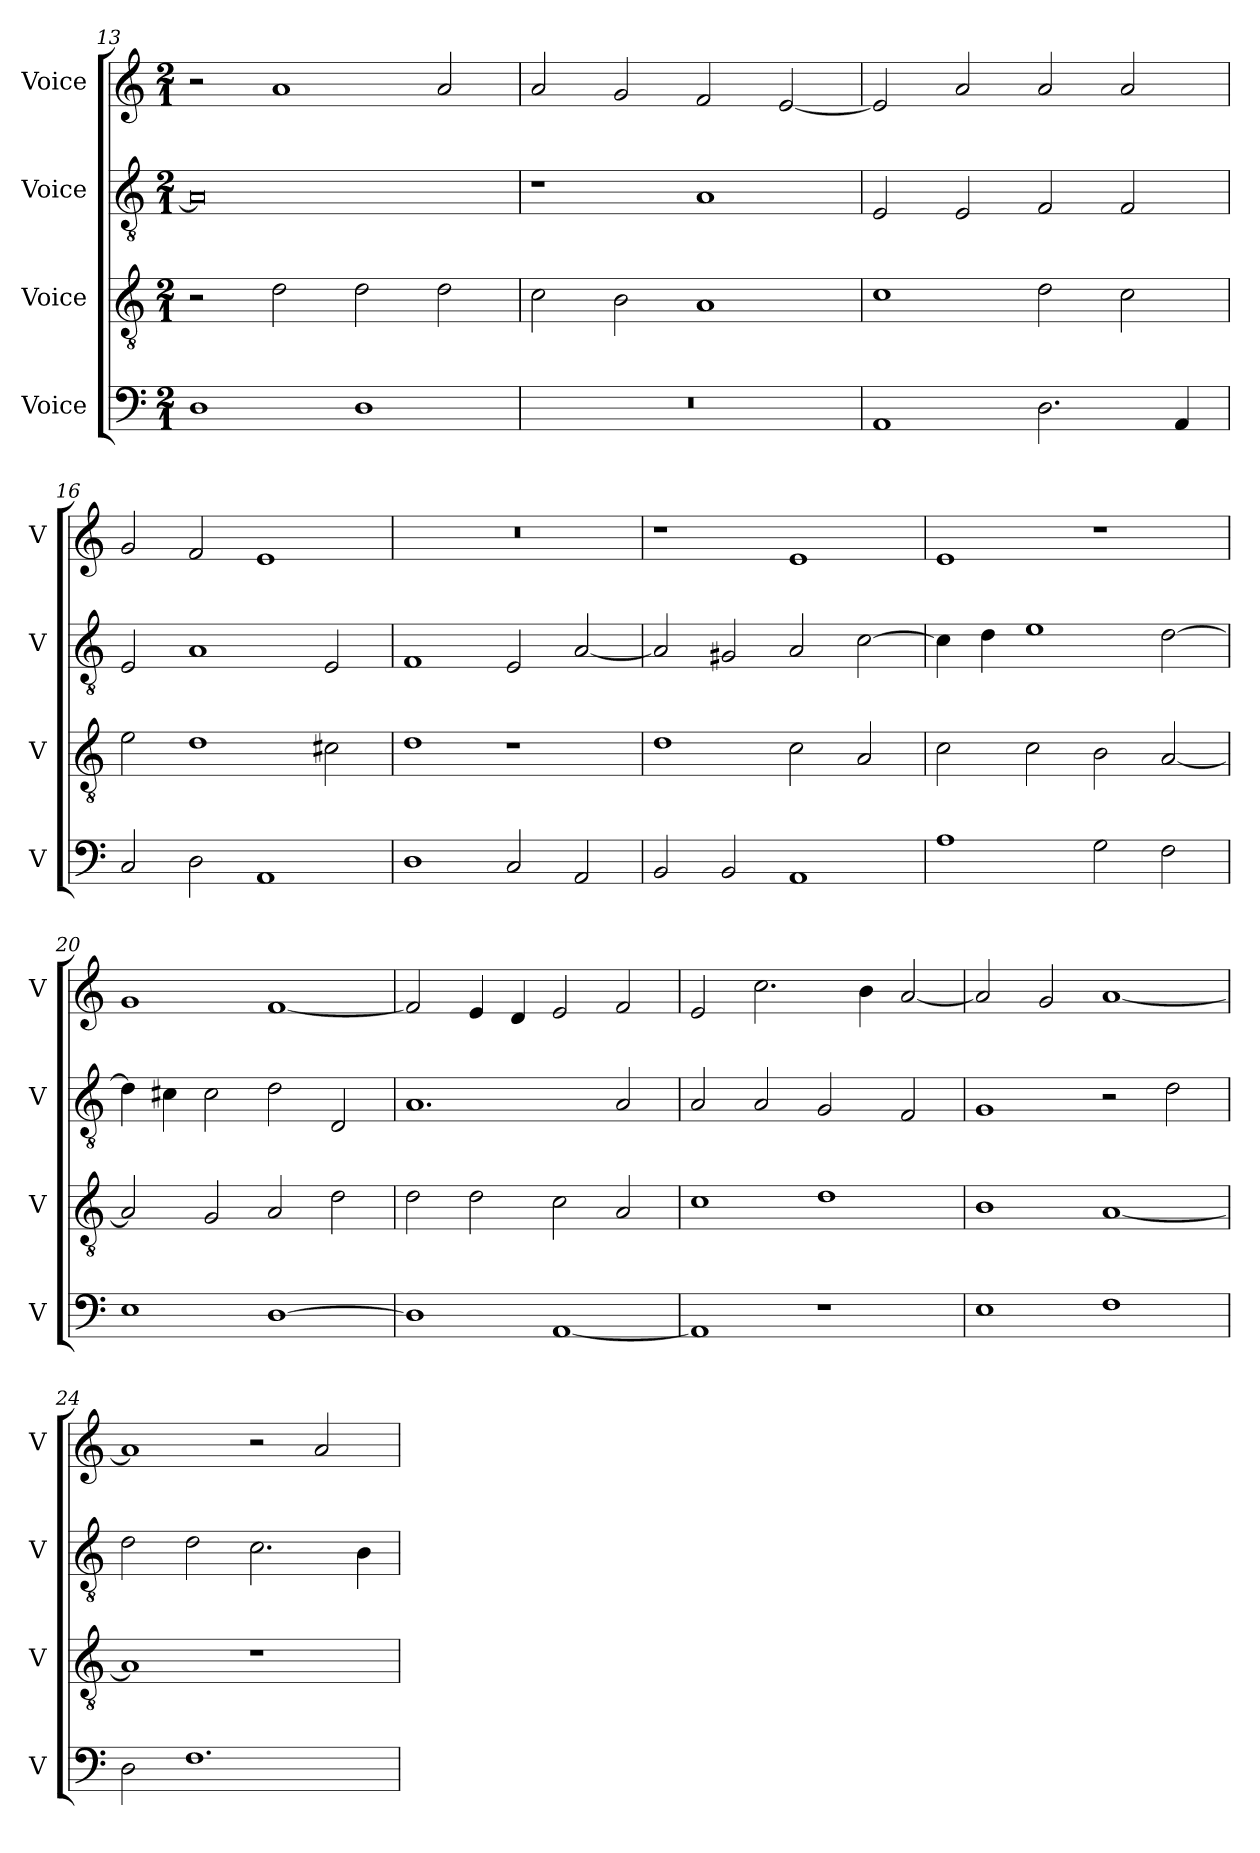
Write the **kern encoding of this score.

**kern	**kern	**kern	**kern
*part4	*part3	*part2	*part1
*staff4	*staff3	*staff2	*staff1
*I"Voice	*I"Voice	*I"Voice	*I"Voice
*I'V	*I'V	*I'V	*I'V
!!LO:PB:g=z
*clefF4	*clefGv2	*clefGv2	*clefG2
*k[]	*k[]	*k[]	*k[]
*M2/1	*M2/1	*M2/1	*M2/1
=13	=13	=13	=13
1D	2r	0A]	2r
.	2d\	.	1a
1D	2d\	.	.
.	2d\	.	2a/
=14	=14	=14	=14
0r	2c\	1r	2a/
.	2B\	.	2g/
.	1A	1A	2f/
.	.	.	[2e/
=15	=15	=15	=15
1AA	1c	2E/	2e/]
.	.	2E/	2a/
2.D\	2d\	2F/	2a/
.	2c\	2F/	2a/
4AA/	.	.	.
=16	=16	=16	=16
2C/	2e\	2E/	2g/
2D\	1d	1A	2f/
1AA	.	.	1e
.	2c#X\	2E/	.
!!LO:LB:g=z
=17	=17	=17	=17
1D	1d	1F	0r
2C/	1r	2E/	.
2AA/	.	[2A/	.
=18	=18	=18	=18
2BB/	1d	2A/]	1r
2BB/	.	2G#X/	.
1AA	2c\	2A/	1e
.	2A/	[2c\	.
=19	=19	=19	=19
1A	2c\	4c\]	1e
.	.	4d\	.
.	2c\	1e	.
2G\	2B\	.	1r
2F\	[2A/	[2d\	.
=20	=20	=20	=20
1E	2A/]	4d\]	1g
.	.	4c#X\	.
.	2G/	2c#\	.
[1D	2A/	2d\	[1f
.	2d\	2D/	.
!!LO:LB:g=z
=21	=21	=21	=21
1D]	2d\	1.A	2f/]
.	2d\	.	4e/
.	.	.	4d/
[1AA	2c\	.	2e/
.	2A/	2A/	2f/
=22	=22	=22	=22
1AA]	1c	2A/	2e/
.	.	2A/	2.cc\
1r	1d	2G/	.
.	.	.	4b\
.	.	2F/	[2a/
=23	=23	=23	=23
1E	1B	1G	2a/]
.	.	.	2g/
1F	[1A	2r	[1a
.	.	2d\	.
=24	=24	=24	=24
2D\	1A]	2d\	1a]
1.F	.	2d\	.
.	1r	2.c\	2r
.	.	.	2a/
.	.	4B\	.
=	=	=	=
*-	*-	*-	*-
